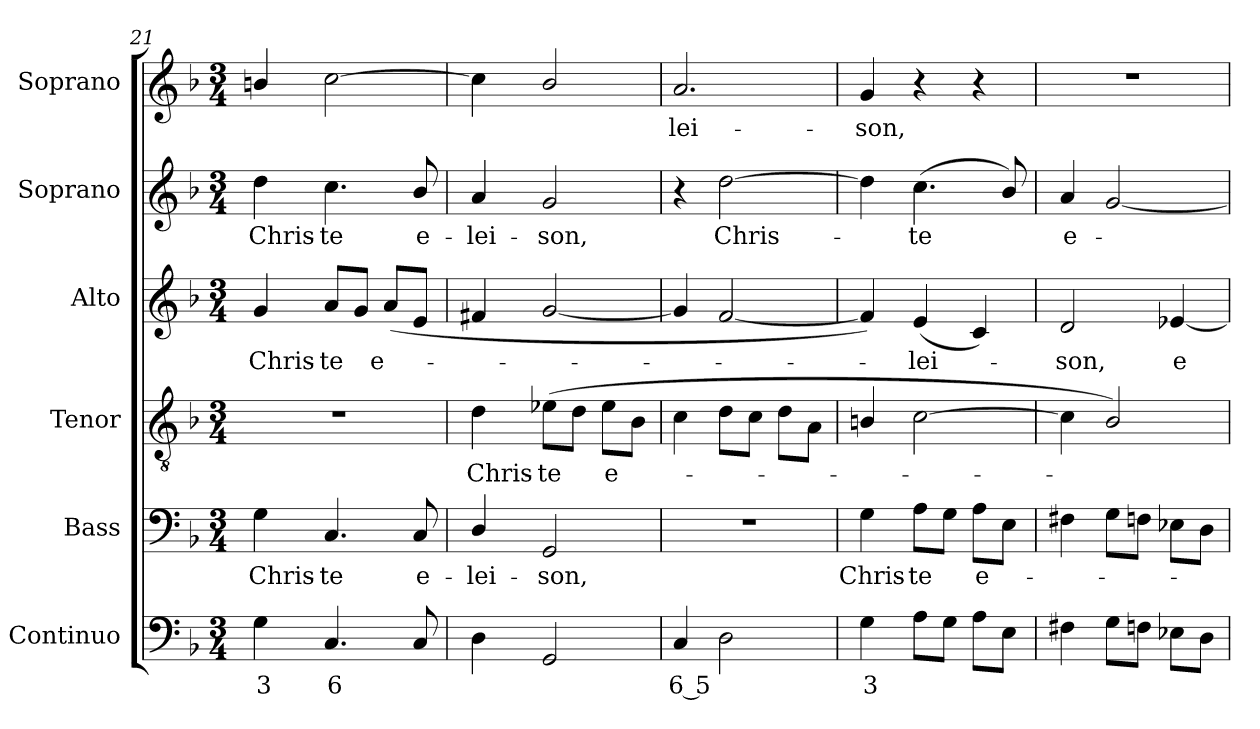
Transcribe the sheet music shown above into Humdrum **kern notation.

**kern	**text	**kern	**text	**kern	**text	**kern	**text	**kern	**text	**kern	**text
*part6	*part6	*part5	*part5	*part4	*part4	*part3	*part3	*part2	*part2	*part1	*part1
*staff6	*staff6	*staff5	*staff5	*staff4	*staff4	*staff3	*staff3	*staff2	*staff2	*staff1	*staff1
*I"Continuo	*	*I"Bass	*	*I"Tenor	*	*I"Alto	*	*I"Soprano	*	*I"Soprano	*
*I'Cont.	*	*I'B.	*	*I'T.	*	*I'A.	*	*I'S.	*	*I'S.	*
*clefF4	*	*clefF4	*	*clefGv2	*	*clefG2	*	*clefG2	*	*clefG2	*
*	*	*	*	*ITrd7c12	*	*	*	*	*	*	*
*k[b-]	*	*k[b-]	*	*k[b-]	*	*k[b-]	*	*k[b-]	*	*k[b-]	*
*F:	*	*F:	*	*F:	*	*F:	*	*F:	*	*F:	*
*M3/4	*	*M3/4	*	*M3/4	*	*M3/4	*	*M3/4	*	*M3/4	*
=21	=21	=21	=21	=21	=21	=21	=21	=21	=21	=21	=21
!	!LO:LY:b:color=#000000	!	!	!	!	!	!	!	!	!	!
!	!	!	!LO:LY:b:color=#000000	!LO:N:vis=1	!	!	!	!	!	!	!
!	!	!	!	!	!	!	!LO:LY:b:color=#000000	!	!	!	!
!	!	!	!	!	!	!	!	!	!LO:LY:b:color=#000000	!	!
4Gi\	3	4Gi\	Chris-	2.r	.	4gi/	Chris-	4ddi\	Chris-	4bni/	.
!	!LO:LY:b:color=#000000	!	!	!	!	!	!	!	!	!	!
!	!	!	!LO:LY:b:color=#000000	!	!	!	!	!	!	!	!
!	!	!	!	!	!	!	!LO:LY:b:color=#000000	!	!	!	!
!	!	!	!	!	!	!	!	!	!LO:LY:b:color=#000000	!	!
4.Ci/	6	4.Ci/	-te	.	.	8ai/L	-te	4.cci\	-te	[2cci\	.
.	.	.	.	.	.	8gi/J	.	.	.	.	.
!	!	!	!	!	!	!	!LO:LY:b:color=#000000	!	!	!	!
.	.	.	.	.	.	(8ai/L	e-	.	.	.	.
!	!	!	!LO:LY:b:color=#000000	!	!	!	!	!	!	!	!
!	!	!	!	!	!	!	!	!	!LO:LY:b:color=#000000	!	!
8Ci/	.	8Ci/	e-	.	.	8ei/J	.	8b-i/	e-	.	.
=22	=22	=22	=22	=22	=22	=22	=22	=22	=22	=22	=22
!	!	!	!LO:LY:b:color=#000000	!	!	!	!	!	!	!	!
!	!	!	!	!	!LO:LY:b:color=#000000	!	!	!	!	!	!
!	!	!	!	!	!	!	!	!	!LO:LY:b:color=#000000	!	!
4Di\	.	4Di/	-lei-	4Di\	Chris-	4f#Xi/	.	4ai/	-lei-	4cci\]	.
!	!	!	!LO:LY:b:color=#000000	!	!	!	!	!	!	!	!
!	!	!	!	!	!LO:LY:b:color=#000000	!	!	!	!	!	!
!	!	!	!	!	!	!	!	!	!LO:LY:b:color=#000000	!	!
2GGi/	.	2GGi/	-son,	(8E-Xi\L	-te	[2gi/	.	2gi/	-son,	2b-i/	.
.	.	.	.	8Di\J	.	.	.	.	.	.	.
!	!	!	!	!	!LO:LY:b:color=#000000	!	!	!	!	!	!
.	.	.	.	8E-i\L	e-	.	.	.	.	.	.
.	.	.	.	8BB-i\J	.	.	.	.	.	.	.
=23	=23	=23	=23	=23	=23	=23	=23	=23	=23	=23	=23
!	!LO:LY:b:color=#000000	!LO:N:vis=1	!	!	!	!	!	!	!	!	!
!	!	!	!	!	!	!	!	!	!	!	!LO:LY:b:color=#000000
4Ci/	6 5	2.r	.	4Ci\	.	4gi/]	.	4r	.	2.ai/	-lei-
!	!	!	!	!	!	!	!	!	!LO:LY:b:color=#000000	!	!
2Di\	.	.	.	8Di\L	.	[2fi/	.	[2ddi\	Chris-	.	.
.	.	.	.	8Ci\J	.	.	.	.	.	.	.
.	.	.	.	8Di\L	.	.	.	.	.	.	.
.	.	.	.	8AAi\J	.	.	.	.	.	.	.
=24	=24	=24	=24	=24	=24	=24	=24	=24	=24	=24	=24
!	!LO:LY:b:color=#000000	!	!	!	!	!	!	!	!	!	!
!	!	!	!LO:LY:b:color=#000000	!	!	!	!	!	!	!	!
!	!	!	!	!	!	!	!	!	!	!	!LO:LY:b:color=#000000
4Gi\	3	4Gi\	Chris-	4BBni/	.	4fi/])	.	4ddi\]	.	4gi/	-son,
!	!	!	!LO:LY:b:color=#000000	!	!	!	!	!	!	!	!
!	!	!	!	!	!	!	!LO:LY:b:color=#000000	!	!	!	!
!	!	!	!	!	!	!	!	!	!LO:LY:b:color=#000000	!	!
8Ai\L	.	8Ai\L	-te	[2Ci\	.	(4ei/	-lei-	(4.cci\	-te	4r	.
8Gi\J	.	8Gi\J	.	.	.	.	.	.	.	.	.
!	!	!	!LO:LY:b:color=#000000	!	!	!	!	!	!	!	!
8Ai\L	.	8Ai\L	e-	.	.	4ci/)	.	.	.	4r	.
8Ei\J	.	8Ei\J	.	.	.	.	.	8b-i/)	.	.	.
=25	=25	=25	=25	=25	=25	=25	=25	=25	=25	=25	=25
!	!	!	!	!	!	!	!LO:LY:b:color=#000000	!	!	!	!
!	!	!	!	!	!	!	!	!	!LO:LY:b:color=#000000	!LO:N:vis=1	!
4F#Xi\	.	4F#Xi\	.	4Ci\]	.	2di/	-son,	4ai/	e-	2.r	.
8Gi\L	.	8Gi\L	.	2BB-i/)	.	.	.	[2gi/	.	.	.
8Fni\J	.	8Fni\J	.	.	.	.	.	.	.	.	.
!	!	!	!	!	!	!	!LO:LY:b:color=#000000	!	!	!	!
8E-Xi\L	.	8E-Xi\L	.	.	.	[4e-Xi/	e-	.	.	.	.
8Di\J	.	8Di\J	.	.	.	.	.	.	.	.	.
=	=	=	=	=	=	=	=	=	=	=	=
*-	*-	*-	*-	*-	*-	*-	*-	*-	*-	*-	*-
